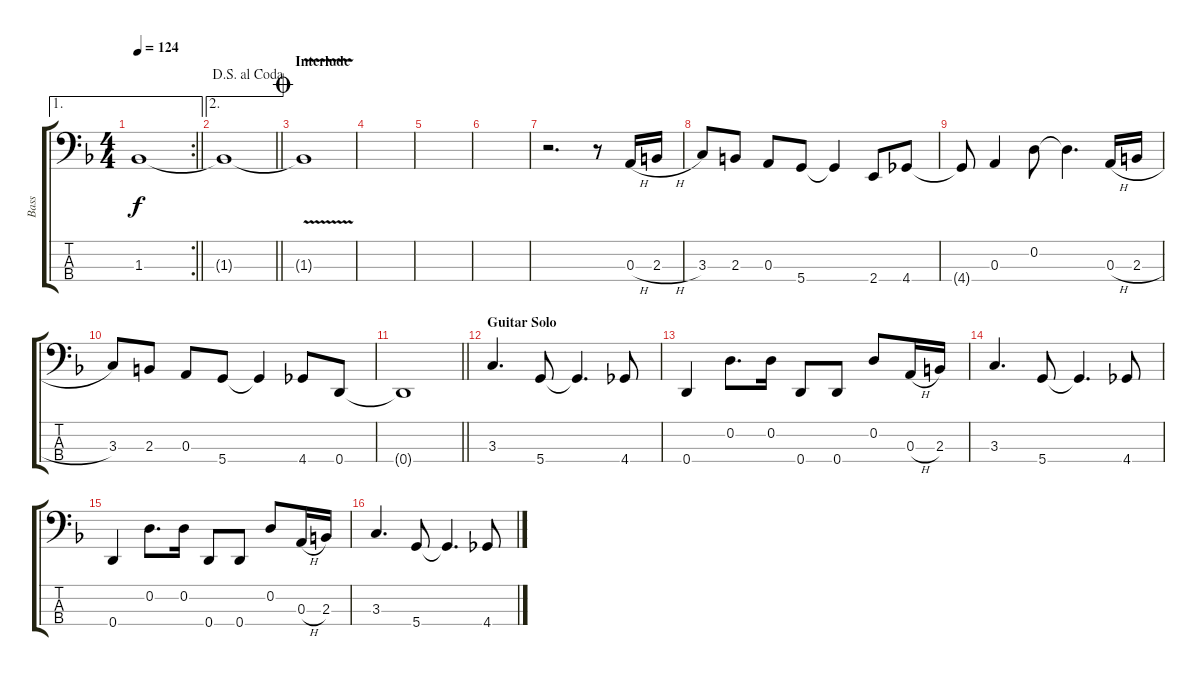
\track ("Bass" "Bass") {instrument electricbassfinger}
\staff {score tabs}
\tuning (G2 D2 A1 D1) {hide}
\ae 1
\rc 2
\ts (4 4)
\tempo 124
\clef f4
\barLineRight lightlight
\ks f
1.3{t}.1{dy f} |
\ae 2
\jump dalsegnoalcoda
\barLineRight lightlight
1.3{t}.1 |
\section ("" "Interlude")
\jump coda
1.3{v t}.1 |
|
|
|
r.2{d} r.8 0.3{h}.16 2.3{h}.16 |
3.3.8 2.3.8 0.3.8 5.4.8 5.4{t}.4 2.4.8 4.4.8 |
4.4{t}.8 0.3.4 0.2.8 0.2{t}.4{d} 0.3{h}.16 2.3{h}.16 |
3.3.8 2.3.8 0.3.8 5.4.8 5.4{t}.4 4.4.8 0.4.8 |
\barLineRight lightlight
0.4{t}.1 |
\section ("" "Guitar Solo")
3.3.4{d} 5.4.8 5.4{t}.4{d} 4.4.8 |
0.4.4 0.2.8{d} 0.2.16 0.4.8 0.4.8 0.2.8 0.3{h}.16 2.3.16 |
3.3.4{d} 5.4.8 5.4{t}.4{d} 4.4.8 |
0.4.4 0.2.8{d} 0.2.16 0.4.8 0.4.8 0.2.8 0.3{h}.16 2.3.16 |
3.3.4{d} 5.4.8 5.4{t}.4{d} 4.4.8
